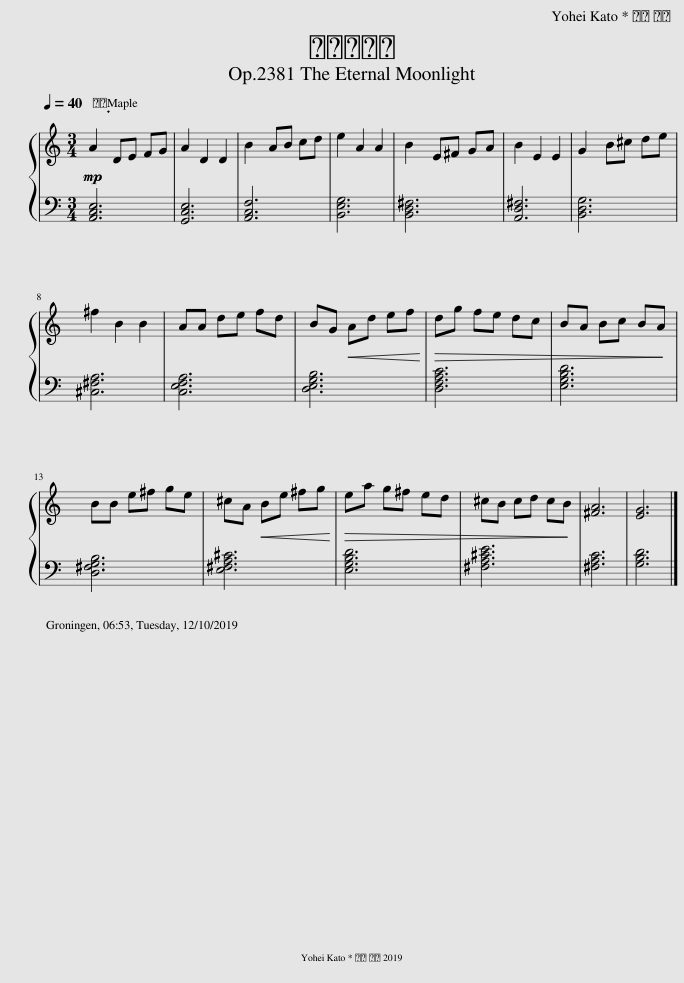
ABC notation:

X:1
%%score { 1 | 2 }
L:1/8
Q:1/4=40
M:3/4
I:linebreak $
K:C
V:1 treble
V:2 bass
V:1
!mp! A2 DE FG | A2 D2 D2 | B2 AB cd | e2 A2 A2 | B2 E^F GA | %5
 B2 E2 E2 | G2 B^c de |$ ^f2 B2 B2 | AA de fd | BG!<(! Ad ef!<)! | %10
!>(! dg fe dc!>)! | BA Bc BA |$ BB e^f ge | ^cA!<(! Be ^fg!<)! |!>(! ea g^f ed!>)! | %15
 ^cB cd cB | [^FA]6 | [EG]6 |] %18
V:2
 [A,,C,E,]6 | [G,,C,E,]6 | [A,,C,F,]6 | [B,,E,G,]6 | [B,,D,^F,]6 | %5
 [A,,D,^F,]6 | [B,,D,G,]6 |$ [^C,^F,A,]6 | [C,E,F,A,]6 | [D,E,G,B,]6 | %10
 [D,F,A,C]6 | [E,G,B,D]6 |$ [D,^F,G,B,]6 | [E,^F,A,^C]6 | [E,G,B,D]6 | %15
 [^F,A,^CE]6 | [^F,A,C]6 | [G,B,D]6 |] %18
